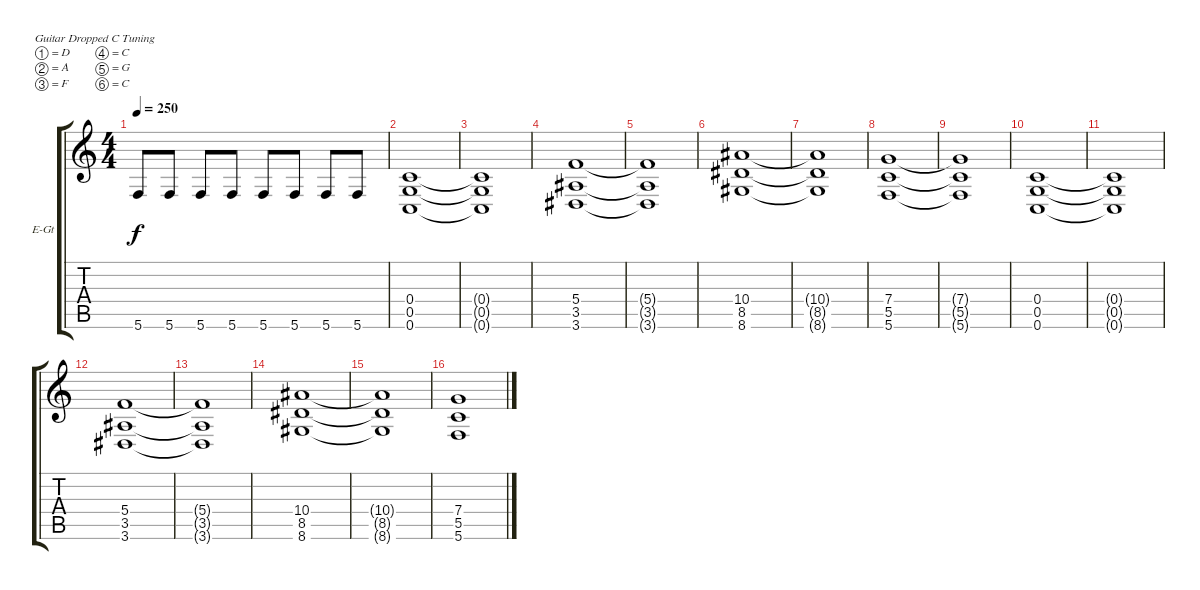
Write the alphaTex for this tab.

\defaultSystemsLayout 4
\bracketExtendMode groupsimilarinstruments
\firstSystemTrackNameOrientation horizontal
\otherSystemsTrackNameOrientation horizontal
\track ("Guitar 2" "E-Gt") {instrument distortionguitar}
\staff {score tabs}
\tuning (D4 A3 F3 C3 G2 C2)
\ts (4 4)
\tempo 250
\clef g2
\ks c
5.6.8{dy f} 5.6.8 5.6.8 5.6.8 5.6.8 5.6.8 5.6.8 5.6.8 |
(0.6 0.5 0.4).1 |
(0.4{t} 0.5{t} 0.6{t}).1 |
(3.6 3.5 5.4).1 |
(5.4{t} 3.5{t} 3.6{t}).1 |
(8.6 8.5 10.4).1 |
(10.4{t} 8.5{t} 8.6{t}).1 |
(5.6 5.5 7.4).1 |
(7.4{t} 5.5{t} 5.6{t}).1 |
(0.6 0.5 0.4).1 |
(0.4{t} 0.5{t} 0.6{t}).1 |
(3.6 3.5 5.4).1 |
(5.4{t} 3.5{t} 3.6{t}).1 |
(8.6 8.5 10.4).1 |
(10.4{t} 8.5{t} 8.6{t}).1 |
(5.6 5.5 7.4).1
